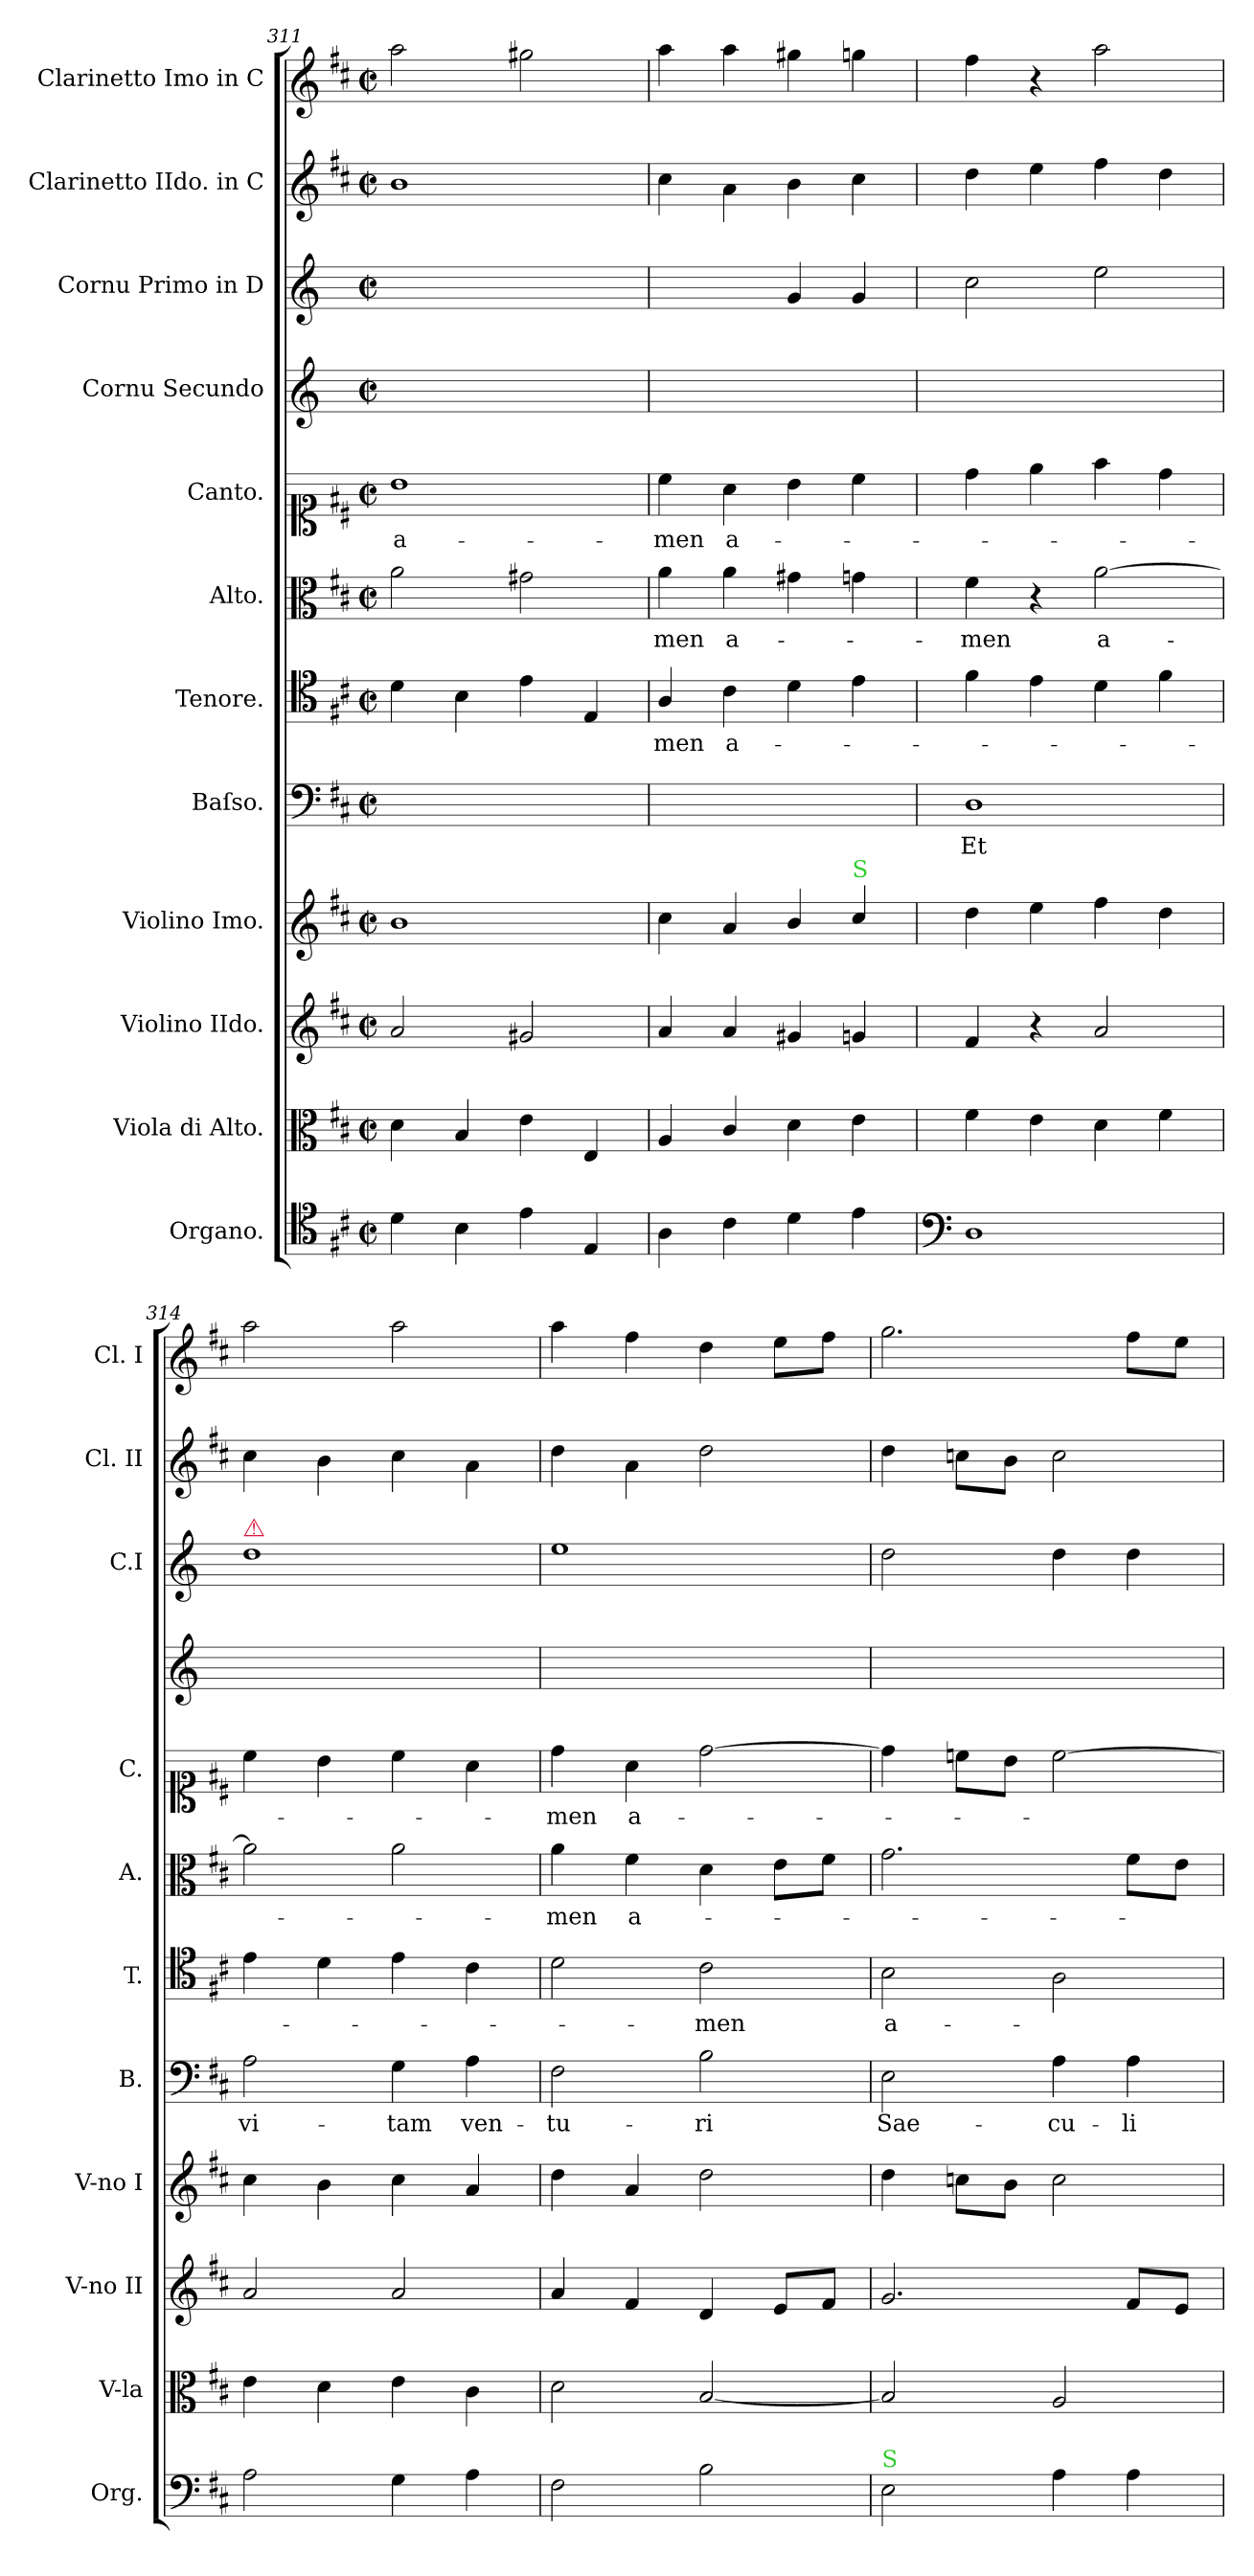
**kern	**kern	**kern	**kern	**kern	**text	**kern	**text	**kern	**text	**kern	**text	**kern	**kern	**kern	**kern
*part12	*part11	*part10	*part9	*part8	*part8	*part7	*part7	*part6	*part6	*part5	*part5	*part4	*part3	*part2	*part1
*staff12	*staff11	*staff10	*staff9	*staff8	*staff8	*staff7	*staff7	*staff6	*staff6	*staff5	*staff5	*staff4	*staff3	*staff2	*staff1
*I"Organo.	*I"Viola di Alto.	*I"Violino IIdo.	*I"Violino Imo.	*I"Baſso.	*	*I"Tenore.	*	*I"Alto.	*	*I"Canto.	*	*I"Cornu Secundo	*I"Cornu Primo in D	*I"Clarinetto IIdo. in C	*I"Clarinetto Imo in C
*I'Org.	*I'V-la	*I'V-no II	*I'V-no I	*I'B.	*	*I'T.	*	*I'A.	*	*I'C.	*	*	*I'C.I	*I'Cl. II	*I'Cl. I
*clefC4	*clefC3	*clefG2	*clefG2	*clefF4	*	*clefC4	*	*clefC3	*	*clefC1	*	*clefG2	*clefG2	*clefG2	*clefG2
*	*	*	*	*	*	*	*	*	*	*	*	*ITrd6c10	*ITrd6c10	*	*
*k[f#c#]	*k[f#c#]	*k[f#c#]	*k[f#c#]	*k[f#c#]	*	*k[f#c#]	*	*k[f#c#]	*	*k[f#c#]	*	*k[f#c#]	*k[f#c#]	*k[f#c#]	*k[f#c#]
*M2/2	*M2/2	*M2/2	*M2/2	*M2/2	*	*M2/2	*	*M2/2	*	*M2/2	*	*M2/2	*M2/2	*M2/2	*M2/2
*met(c|)	*met(c|)	*met(c|)	*met(c|)	*met(c|)	*	*met(c|)	*	*met(c|)	*	*met(c|)	*	*met(c|)	*met(c|)	*met(c|)	*met(c|)
=311	=311	=311	=311	=311	=311	=311	=311	=311	=311	=311	=311	=311	=311	=311	=311
4d\	4d\	2a/	1b	1ryy	.	4d\	.	2a\	.	1b	a-	1ryy	1ryy	1b	2aa\
4B\	4B/	.	.	.	.	4B\	.	.	.	.	.	.	.	.	.
4e\	4e\	2g#X/	.	.	.	4e\	.	2g#X\	.	.	.	.	.	.	2gg#X\
4E/	4E/	.	.	.	.	4E/	.	.	.	.	.	.	.	.	.
=312	=312	=312	=312	=312	=312	=312	=312	=312	=312	=312	=312	=312	=312	=312	=312
4A\	4A/	4a/	4cc#\	1ryy	.	4A/	-men	4a\	-men	4cc#\	-men	1ryy	2ryy	4cc#\	4aa\
4c#\	4c#/	4a/	4a/	.	.	4c#\	a-	4a\	a-	4a\	a-	.	.	4a\	4aa\
4d\	4d\	4g#X/	4b/	.	.	4d\	.	4g#X\	.	4b\	.	.	4A/	4b\	4gg#X\
!	!	!	!LO:TX:a:color=limegreen:t=S	!	!	!	!	!	!	!	!	!	!	!	!
4e\	4e\	4gn/	4cc#/	.	.	4e\	.	4gn\	.	4cc#\	.	.	4A/	4cc#\	4ggn\
=313	=313	=313	=313	=313	=313	=313	=313	=313	=313	=313	=313	=313	=313	=313	=313
*clefF4	*	*	*	*	*	*	*	*	*	*	*	*	*	*	*
1D	4f#\	4f#/	4dd\	1D	Et	4f#\	.	4f#\	-men	4dd\	.	1ryy	2d\	4dd\	4ff#\
.	4e\	4r	4ee\	.	.	4e\	.	4r	.	4ee\	.	.	.	4ee\	4r
.	4d\	2a/	4ff#\	.	.	4d\	.	[2a\	a-	4ff#\	.	.	2f#\	4ff#\	2aa\
.	4f#\	.	4dd\	.	.	4f#\	.	.	.	4dd\	.	.	.	4dd\	.
=314	=314	=314	=314	=314	=314	=314	=314	=314	=314	=314	=314	=314	=314	=314	=314
!	!	!	!	!	!	!	!	!	!	!	!	!	!LO:TX:a:color=crimson:t=⚠	!	!
2A\	4e\	2a/	4cc#\	2A\	vi-	4e\	.	2a\]	.	4cc#\	.	1ryy	1e	4cc#\	2aa\
.	4d\	.	4b\	.	.	4d\	.	.	.	4b\	.	.	.	4b\	.
4G\	4e\	2a/	4cc#\	4G\	-tam	4e\	.	2a\	.	4cc#\	.	.	.	4cc#\	2aa\
4A\	4c#\	.	4a/	4A\	ven-	4c#\	.	.	.	4a\	.	.	.	4a\	.
=315	=315	=315	=315	=315	=315	=315	=315	=315	=315	=315	=315	=315	=315	=315	=315
2F#\	2d\	4a/	4dd\	2F#\	-tu-	2d\	.	4a\	-men	4dd\	-men	1ryy	1f#	4dd\	4aa\
.	.	4f#/	4a/	.	.	.	.	4f#\	a-	4a\	a-	.	.	4a\	4ff#\
2B\	[2B/	4d/	2dd\	2B\	-ri	2c#\	-men	4d\	.	[2dd\	.	.	.	2dd\	4dd\
.	.	8e/L	.	.	.	.	.	8e\L	.	.	.	.	.	.	8ee\L
.	.	8f#/J	.	.	.	.	.	8f#\J	.	.	.	.	.	.	8ff#\J
=316	=316	=316	=316	=316	=316	=316	=316	=316	=316	=316	=316	=316	=316	=316	=316
!LO:TX:a:color=limegreen:t=S	!	!	!	!	!	!	!	!	!	!	!	!	!	!	!
2E\	2B/]	2.g/	4dd\	2E\	Sae-	2B\	a-	2.g\	.	4dd\]	.	1ryy	2e\	4dd\	2.gg\
.	.	.	8ccn\L	.	.	.	.	.	.	8ccn\L	.	.	.	8ccn\L	.
.	.	.	8b\J	.	.	.	.	.	.	8b\J	.	.	.	8b\J	.
4A\	2A/	.	2cc\	4A\	-cu-	2A\	.	.	.	[2cc\	.	.	4e\	2cc\	.
4A\	.	8f#/L	.	4A\	-li	.	.	8f#\L	.	.	.	.	4e\	.	8ff#\L
.	.	8e/J	.	.	.	.	.	8e\J	.	.	.	.	.	.	8ee\J
=	=	=	=	=	=	=	=	=	=	=	=	=	=	=	=
*-	*-	*-	*-	*-	*-	*-	*-	*-	*-	*-	*-	*-	*-	*-	*-
